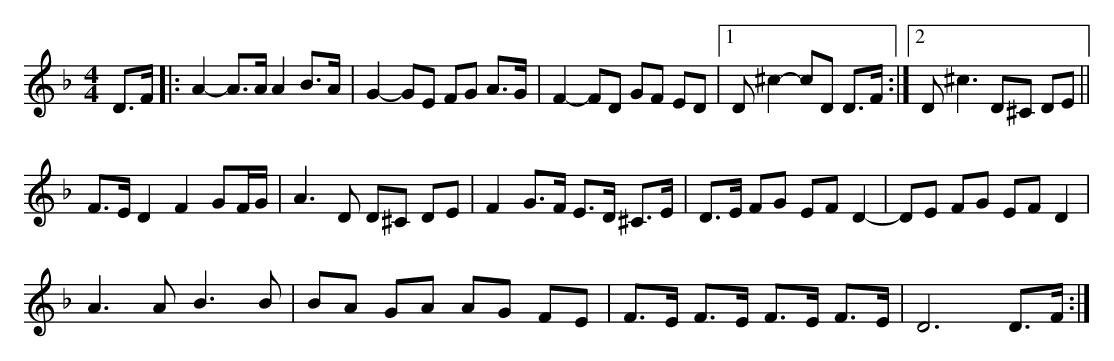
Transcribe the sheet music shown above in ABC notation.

X:1
M:4/4
K:Dmin
D>F|:A2-A>AA2B>A|G2-GE FG A>G|F2-FD GF ED|1 D^c2-cD D>F:|2 D^c3D^C DE||
F>ED2F2GF/G/|A3D D^C DE|F2G>F E>D ^C>E|D>E FG EF D2-|DE FG EF D2|
A3A B3B|BA GA AG FE|F>E F>E F>E F>E|D6 D>F:|
